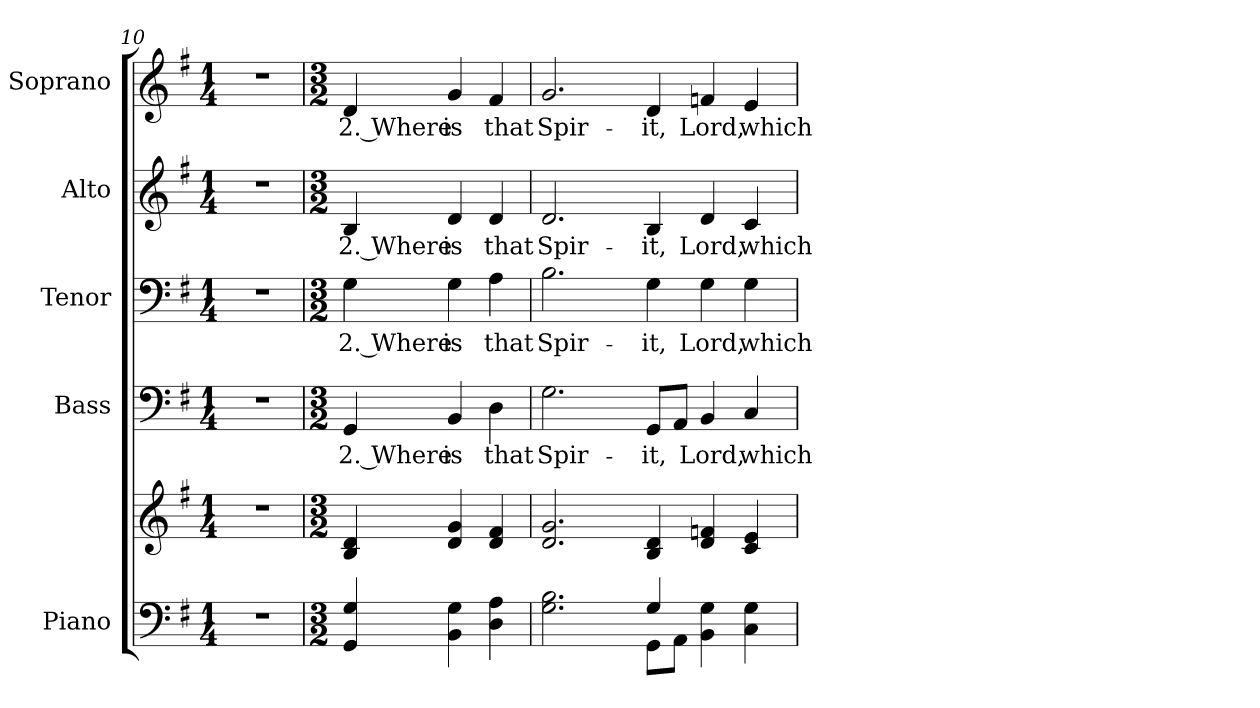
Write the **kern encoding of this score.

**kern	**kern	**kern	**text	**kern	**text	**kern	**text	**kern	**text
*part5	*part5	*part4	*part4	*part3	*part3	*part2	*part2	*part1	*part1
*staff6	*staff5	*staff4	*staff4	*staff3	*staff3	*staff2	*staff2	*staff1	*staff1
*I"Piano	*	*I"Bass	*	*I"Tenor	*	*I"Alto	*	*I"Soprano	*
*I'Pno.	*	*I'B.	*	*I'T.	*	*I'A.	*	*I'S.	*
*clefF4	*clefG2	*clefF4	*	*clefF4	*	*clefG2	*	*clefG2	*
*k[f#]	*k[f#]	*k[f#]	*	*k[f#]	*	*k[f#]	*	*k[f#]	*
*G:	*G:	*G:	*	*G:	*	*G:	*	*G:	*
*M1/4	*M1/4	*M1/4	*	*M1/4	*	*M1/4	*	*M1/4	*
=10	=10	=10	=10	=10	=10	=10	=10	=10	=10
!LO:N:vis=1	!LO:N:vis=1	!LO:N:vis=1	!	!LO:N:vis=1	!	!LO:N:vis=1	!	!LO:N:vis=1	!
4r	4r	4r	.	4r	.	4r	.	4r	.
!!LO:PB:g=z
=11	=11	=11	=11	=11	=11	=11	=11	=11	=11
*M3/2	*M3/2	*M3/2	*	*M3/2	*	*M3/2	*	*M3/2	*
!	!	!	!LO:LY:b:color=#000000	!	!	!	!	!	!
!	!	!	!	!	!LO:LY:b:color=#000000	!	!	!	!
!	!	!	!	!	!	!	!LO:LY:b:color=#000000	!	!
!	!	!	!	!	!	!	!	!	!LO:LY:b:color=#000000
4GGi/ 4Gi	4Bi/ 4di	4GGi/	2. Where	4Gi\	2. Where	4Bi/	2. Where	4di/	2. Where
!	!	!	!LO:LY:b:color=#000000	!	!	!	!	!	!
!	!	!	!	!	!LO:LY:b:color=#000000	!	!	!	!
!	!	!	!	!	!	!	!LO:LY:b:color=#000000	!	!
!	!	!	!	!	!	!	!	!	!LO:LY:b:color=#000000
4BBi\ 4Gi	4di/ 4gi	4BBi/	is	4Gi\	is	4di/	is	4gi/	is
!	!	!	!LO:LY:b:color=#000000	!	!	!	!	!	!
!	!	!	!	!	!LO:LY:b:color=#000000	!	!	!	!
!	!	!	!	!	!	!	!LO:LY:b:color=#000000	!	!
!	!	!	!	!	!	!	!	!	!LO:LY:b:color=#000000
4Di\ 4Ai	4di/ 4f#i	4Di\	that	4Ai\	that	4di/	that	4f#i/	that
=12	=12	=12	=12	=12	=12	=12	=12	=12	=12
*^	*	*	*	*	*	*	*	*	*
!	!	!	!	!LO:LY:b:color=#000000	!	!	!	!	!	!
!	!	!	!	!	!	!LO:LY:b:color=#000000	!	!	!	!
!	!	!	!	!	!	!	!	!LO:LY:b:color=#000000	!	!
!	!	!	!	!	!	!	!	!	!	!LO:LY:b:color=#000000
2.Gi\ 2.Bi	2ryy	2.di/ 2.gi	2.Gi\	Spir-	2.Bi\	Spir-	2.di/	Spir-	2.gi/	Spir-
.	4ryy	.	.	.	.	.	.	.	.	.
!	!	!	!	!LO:LY:b:color=#000000	!	!	!	!	!	!
!	!	!	!	!	!	!LO:LY:b:color=#000000	!	!	!	!
!	!	!	!	!	!	!	!	!LO:LY:b:color=#000000	!	!
!	!	!	!	!	!	!	!	!	!	!LO:LY:b:color=#000000
4Gi/	8GGi\L	4Bi/ 4di	8GGi/L	-it,	4Gi\	-it,	4Bi/	-it,	4di/	-it,
.	8AAi\J	.	8AAi/J	.	.	.	.	.	.	.
!	!	!	!	!LO:LY:b:color=#000000	!	!	!	!	!	!
!	!	!	!	!	!	!LO:LY:b:color=#000000	!	!	!	!
!	!	!	!	!	!	!	!	!LO:LY:b:color=#000000	!	!
!	!	!	!	!	!	!	!	!	!	!LO:LY:b:color=#000000
4BBi\ 4Gi	2ryy	4di/ 4fni	4BBi/	Lord,	4Gi\	Lord,	4di/	Lord,	4fni/	Lord,
!	!	!	!	!LO:LY:b:color=#000000	!	!	!	!	!	!
!	!	!	!	!	!	!LO:LY:b:color=#000000	!	!	!	!
!	!	!	!	!	!	!	!	!LO:LY:b:color=#000000	!	!
!	!	!	!	!	!	!	!	!	!	!LO:LY:b:color=#000000
4Ci\ 4Gi	.	4ci/ 4ei	4Ci/	which	4Gi\	which	4ci/	which	4ei/	which
*v	*v	*	*	*	*	*	*	*	*	*
=	=	=	=	=	=	=	=	=	=
*-	*-	*-	*-	*-	*-	*-	*-	*-	*-
